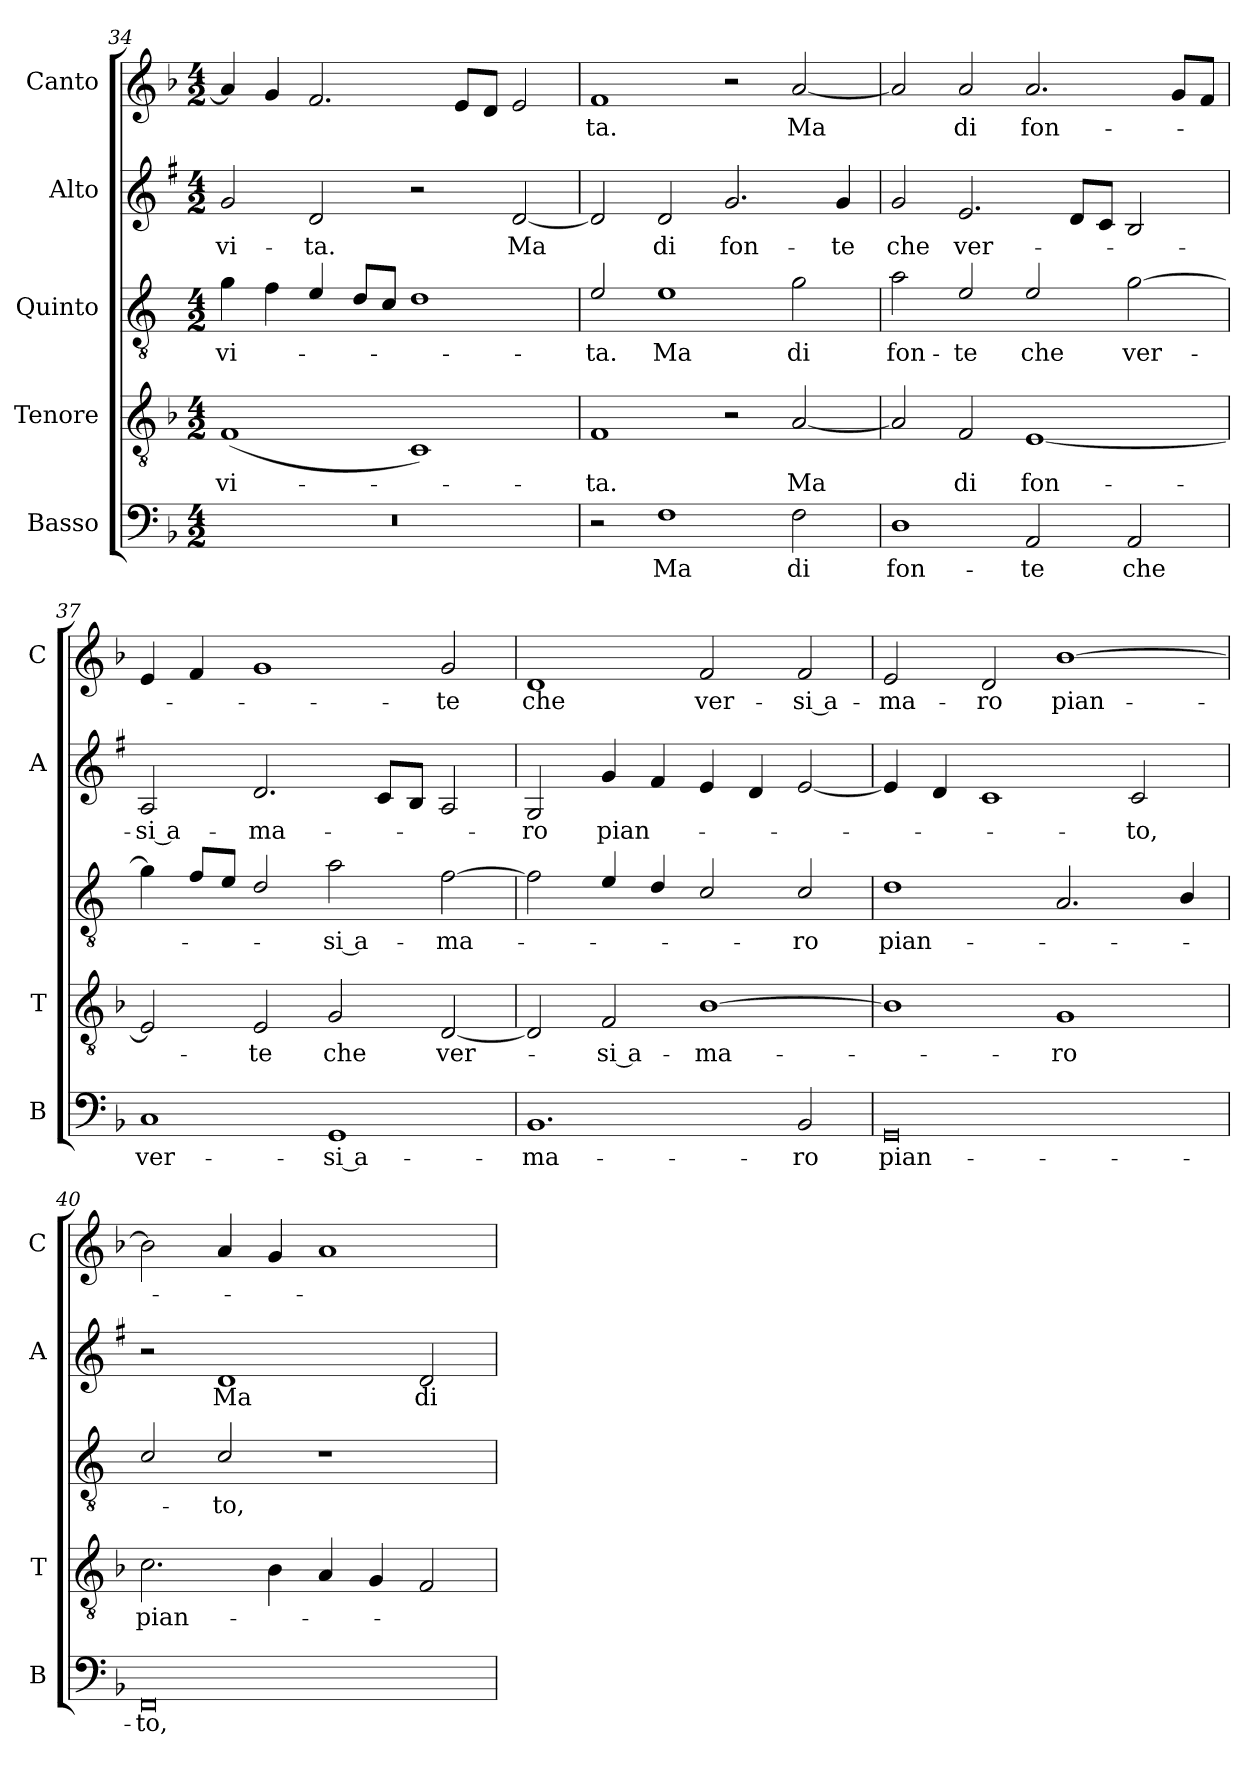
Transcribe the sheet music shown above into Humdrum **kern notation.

**kern	**text	**kern	**text	**kern	**text	**kern	**text	**kern	**text
*part5	*part5	*part4	*part4	*part3	*part3	*part2	*part2	*part1	*part1
*staff5	*staff5	*staff4	*staff4	*staff3	*staff3	*staff2	*staff2	*staff1	*staff1
*I"Basso	*	*I"Tenore	*	*I"Quinto	*	*I"Alto	*	*I"Canto	*
*I'B	*	*I'T	*	*	*	*I'A	*	*I'C	*
*clefF4	*	*clefGv2	*	*clefGv2	*	*clefG2	*	*clefG2	*
*	*	*	*	*ITrd4c7	*	*ITrd1c2	*	*	*
*k[b-]	*	*k[b-]	*	*k[b-]	*	*k[b-]	*	*k[b-]	*
*F:	*	*F:	*	*F:	*	*F:	*	*F:	*
*M4/2	*	*M4/2	*	*M4/2	*	*M4/2	*	*M4/2	*
=34	=34	=34	=34	=34	=34	=34	=34	=34	=34
!	!	!	!LO:LY:b	!	!LO:LY:b	!	!LO:LY:b	!	!
0r	.	(<1F	vi-	4c\	vi-	2f/	vi-	4a/]	.
.	.	.	.	4B-\	.	.	.	4g/	.
!	!	!	!	!	!	!	!LO:LY:b	!	!
.	.	.	.	4A/	.	2c/	-ta.	2.f/	.
.	.	.	.	8G/L	.	.	.	.	.
.	.	.	.	8F/J	.	.	.	.	.
.	.	1C)	.	1G	.	2r	.	.	.
.	.	.	.	.	.	.	.	8e/L	.
.	.	.	.	.	.	.	.	8d/J	.
!	!	!	!	!	!	!	!LO:LY:b	!	!
.	.	.	.	.	.	[2c/	Ma	2e/	.
!!LO:PB:g=z
=35	=35	=35	=35	=35	=35	=35	=35	=35	=35
!	!	!	!LO:LY:b	!	!LO:LY:b	!	!	!	!LO:LY:b
2r	.	1F	-ta.	2A/	-ta.	2c/]	.	1f	-ta.
!	!LO:LY:b	!	!	!	!LO:LY:b	!	!LO:LY:b	!	!
1F	Ma	.	.	1A	Ma	2c/	di	.	.
!	!	!	!	!	!	!	!LO:LY:b	!	!
.	.	2r	.	.	.	2.f/	fon-	2r	.
!	!LO:LY:b	!	!LO:LY:b	!	!LO:LY:b	!	!	!	!LO:LY:b
2F\	di	[2A/	Ma	2c\	di	.	.	[2a/	Ma
!	!	!	!	!	!	!	!LO:LY:b	!	!
.	.	.	.	.	.	4f/	-te	.	.
=36	=36	=36	=36	=36	=36	=36	=36	=36	=36
!	!LO:LY:b	!	!	!	!LO:LY:b	!	!LO:LY:b	!	!
1D	fon-	2A/]	.	2d\	fon-	2f/	che	2a/]	.
!	!	!	!LO:LY:b	!	!LO:LY:b	!	!LO:LY:b	!	!LO:LY:b
.	.	2F/	di	2A/	-te	2.d/	ver-	2a/	di
!	!LO:LY:b	!	!LO:LY:b	!	!LO:LY:b	!	!	!	!LO:LY:b
2AA/	-te	[1E	fon-	2A/	che	.	.	2.a/	fon-
.	.	.	.	.	.	8c/L	.	.	.
.	.	.	.	.	.	8B-/J	.	.	.
!	!LO:LY:b	!	!	!	!LO:LY:b	!	!	!	!
2AA/	che	.	.	[2c\	ver-	2A/	.	.	.
.	.	.	.	.	.	.	.	8g/L	.
.	.	.	.	.	.	.	.	8f/J	.
=37	=37	=37	=37	=37	=37	=37	=37	=37	=37
!	!LO:LY:b	!	!	!	!	!	!LO:LY:b	!	!
1C	ver-	2E/]	.	4c\]	.	2G/	-si a-	4e/	.
.	.	.	.	8B-/L	.	.	.	4f/	.
.	.	.	.	8A/J	.	.	.	.	.
!	!	!	!LO:LY:b	!	!	!	!LO:LY:b	!	!
.	.	2E/	-te	2G/	.	2.c/	-ma-	1g	.
!	!LO:LY:b	!	!LO:LY:b	!	!LO:LY:b	!	!	!	!
1GG	-si a-	2G/	che	2d\	-si a-	.	.	.	.
.	.	.	.	.	.	8B-/L	.	.	.
.	.	.	.	.	.	8A/J	.	.	.
!	!	!	!LO:LY:b	!	!LO:LY:b	!	!	!	!LO:LY:b
.	.	[2D/	ver-	[2B-\	-ma-	2G/	.	2g/	-te
=38	=38	=38	=38	=38	=38	=38	=38	=38	=38
!	!LO:LY:b	!	!	!	!	!	!LO:LY:b	!	!LO:LY:b
1.BB-	-ma-	2D/]	.	2B-\]	.	2F/	-ro	1d	che
!	!	!	!LO:LY:b	!	!	!	!LO:LY:b	!	!
.	.	2F/	-si a-	4A/	.	4f/	pian-	.	.
.	.	.	.	4G/	.	4e/	.	.	.
!	!	!	!LO:LY:b	!	!	!	!	!	!LO:LY:b
.	.	[1B-	-ma-	2F/	.	4d/	.	2f/	ver-
.	.	.	.	.	.	4c/	.	.	.
!	!LO:LY:b	!	!	!	!LO:LY:b	!	!	!	!LO:LY:b
2BB-/	-ro	.	.	2F/	-ro	[2d/	.	2f/	-si a-
!!LO:LB:g=z
=39	=39	=39	=39	=39	=39	=39	=39	=39	=39
!	!LO:LY:b	!	!	!	!LO:LY:b	!	!	!	!LO:LY:b
0GG	pian-	1B-]	.	1G	pian-	4d/]	.	2e/	-ma-
.	.	.	.	.	.	4c/	.	.	.
!	!	!	!	!	!	!	!	!	!LO:LY:b
.	.	.	.	.	.	1B-	.	2d/	-ro
!	!	!	!LO:LY:b	!	!	!	!	!	!LO:LY:b
.	.	1G	-ro	2.D/	.	.	.	[1b-	pian-
!	!	!	!	!	!	!	!LO:LY:b	!	!
.	.	.	.	.	.	2B-/	-to,	.	.
.	.	.	.	4E/	.	.	.	.	.
=40	=40	=40	=40	=40	=40	=40	=40	=40	=40
!	!LO:LY:b	!	!LO:LY:b	!	!	!	!	!	!
0FF	-to,	2.c\	pian-	2F/	.	2r	.	2b-\]	.
!	!	!	!	!	!LO:LY:b	!	!LO:LY:b	!	!
.	.	.	.	2F/	-to,	1c	Ma	4a/	.
.	.	4B-\	.	.	.	.	.	4g/	.
.	.	4A/	.	1r	.	.	.	1a	.
.	.	4G/	.	.	.	.	.	.	.
!	!	!	!	!	!	!	!LO:LY:b	!	!
.	.	2F/	.	.	.	2c/	di	.	.
=	=	=	=	=	=	=	=	=	=
*-	*-	*-	*-	*-	*-	*-	*-	*-	*-
